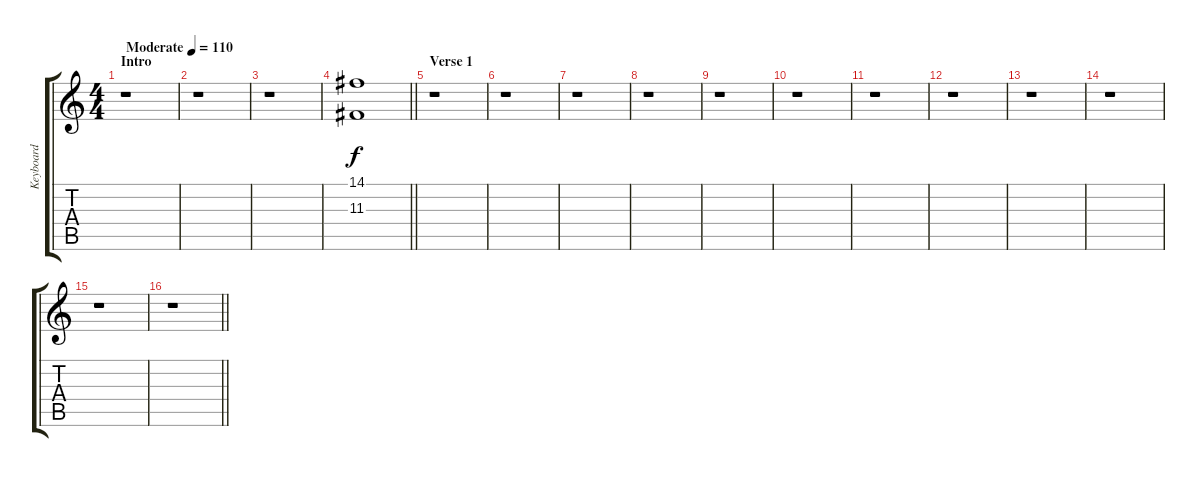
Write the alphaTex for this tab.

\track ("Keyboard" "Keyboard") {instrument stringensemble1}
\staff {score tabs}
\tuning (E4 B3 G3 D3 A2 E2) {hide}
\ts (4 4)
\section ("" "Intro")
\tempo (110 "Moderate")
\clef g2
\ks c
r.1{dy f instrument stringensemble1} |
r.1 |
r.1 |
\barLineRight lightlight
(14.1 11.3).1 |
\section ("" "Verse 1")
r.1 |
r.1 |
r.1 |
r.1 |
r.1 |
r.1 |
r.1 |
r.1 |
r.1 |
r.1 |
r.1 |
\barLineRight lightlight
r.1
